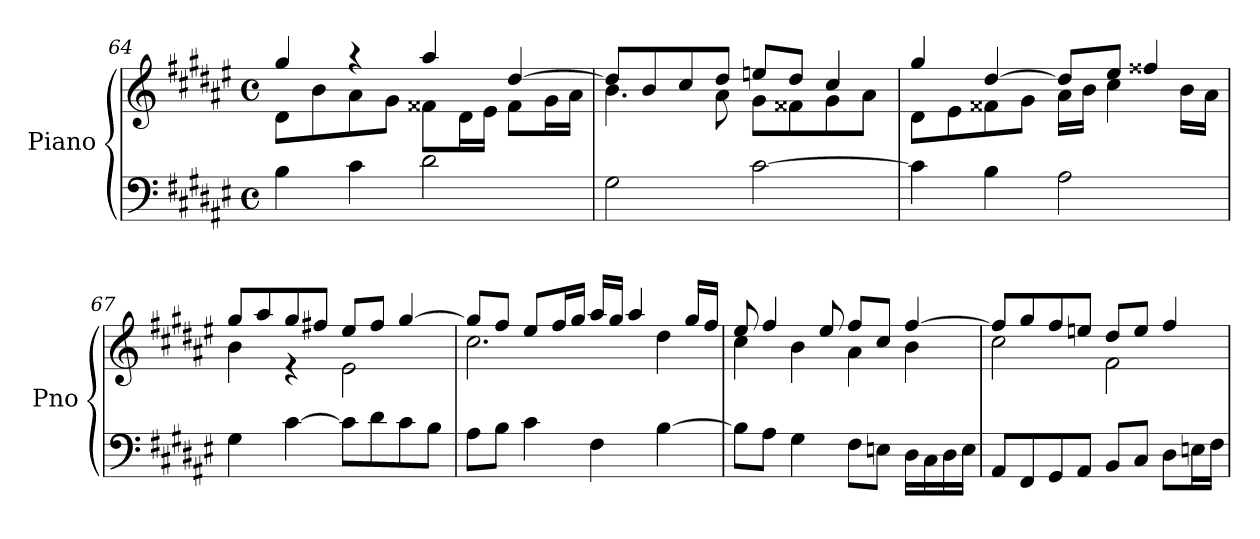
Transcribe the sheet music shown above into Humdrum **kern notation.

**kern	**kern
*part1	*part1
*staff2	*staff1
*I"Piano	*
*I'Pno	*
*clefF4	*clefG2
*k[f#c#g#d#a#e#]	*k[f#c#g#d#a#e#]
*M4/4	*M4/4
*met(c)	*met(c)
=64	=64
*	*^
4B\	4gg#/	8d#\L
.	.	8b\
4c#\	4r	8a#\
.	.	8g#\J
2d#\	4aa#/	8f##X\L
.	.	16d#\L
.	.	16e#\JJ
.	[4dd#/	8f##\L
.	.	16g#\L
.	.	16a#\JJ
!!LO:LB:g=z	!!
=65	=65	=65
2G#\	8dd#/L]	4.b\
.	8b/	.
.	8cc#/	.
.	8dd#/J	8a#\
[2c#\	8een/L	8g#\L
.	8dd#/J	8f##X\
.	4cc#/	8g#\
.	.	8a#\J
=66	=66	=66
4c#\]	4gg#/	8d#\L
.	.	8e#\
4B\	[4dd#/	8f##X\
.	.	8g#\J
2A#\	8dd#/L]	16a#\LL
.	.	16b\JJ
.	8ee#/J	4cc#\
.	4ff##X/	.
.	.	16b\LL
.	.	16a#\JJ
=67	=67	=67
4G#\	8gg#/L	4b\
.	8aa#/	.
[4c#\	8gg#/	4r
.	8ff#X/J	.
8c#\L]	8ee#/L	2e#\
8d#\	8ff#/J	.
8c#\	[4gg#/	.
8B\J	.	.
=68	=68	=68
8A#\L	8gg#/L]	2.cc#\
8B\J	8ff#/J	.
4c#\	8ee#/L	.
.	16ff#/L	.
.	16gg#/JJ	.
4F#\	16aa#/LL	.
.	16gg#/JJ	.
.	4aa#/	.
[4B\	.	4dd#\
.	16gg#/LL	.
.	16ff#/JJ	.
!!LO:LB:g=z	!!
=69	=69	=69
8B\L]	8ee#/	4cc#\
8A#\J	4ff#/	.
4G#\	.	4b\
.	8ee#/	.
8F#\L	8ff#/L	4a#\
8En\J	8cc#/J	.
16D#\LL	[4ff#/	4b\
16C#\	.	.
16D#\	.	.
16E\JJ	.	.
=70	=70	=70
8AA#/L	8ff#/L]	2cc#\
8FF#/	8gg#/	.
8GG#/	8ff#/	.
8AA#/J	8een/J	.
8BB/L	8dd#/L	2f#\
8C#/J	8ee/J	.
8D#\L	4ff#/	.
16En\L	.	.
16F#\JJ	.	.
*	*v	*v
=	=
*-	*-
